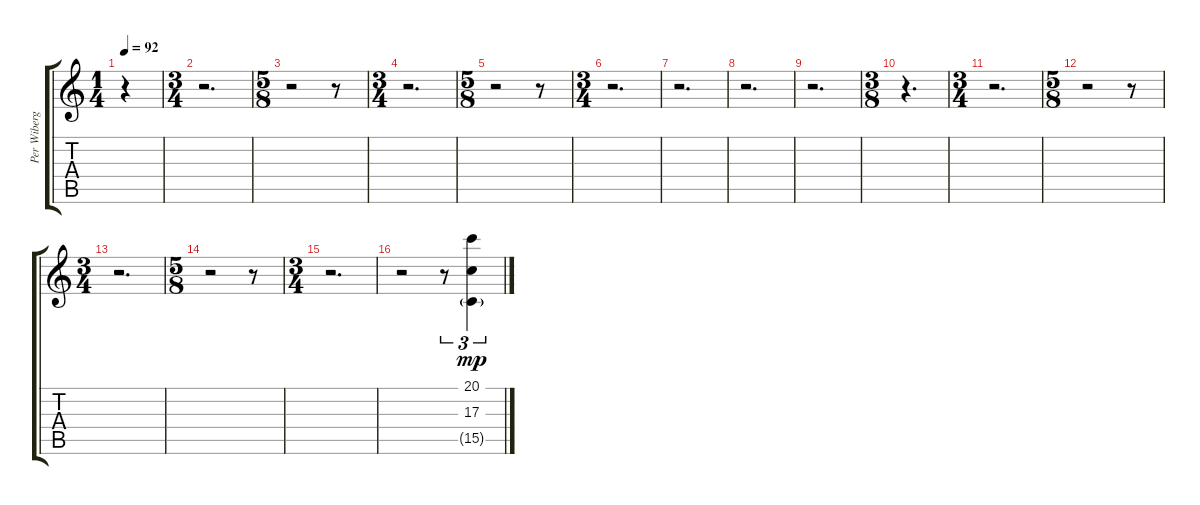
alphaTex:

\track ("Per Wiberg" "Per Wiberg") {instrument stringensemble1}
\staff {score tabs}
\tuning (E4 B3 G3 D3 A2 E2) {hide}
\ts (1 4)
\tempo 92
\clef g2
\ks c
r.4{dy mp instrument stringensemble1} |
\ts (3 4)
r.2{d} |
\ts (5 8)
r.2 r.8 |
\ts (3 4)
r.2{d} |
\ts (5 8)
r.2 r.8 |
\ts (3 4)
r.2{d} |
r.2{d} |
r.2{d} |
r.2{d} |
\ts (3 8)
r.4{d} |
\ts (3 4)
r.2{d} |
\ts (5 8)
r.2 r.8 |
\ts (3 4)
r.2{d} |
\ts (5 8)
r.2 r.8 |
\ts (3 4)
r.2{d} |
r.2 r.8{tu (3 2)} (20.1 17.3 15.5{g}).4{tu (3 2)}
